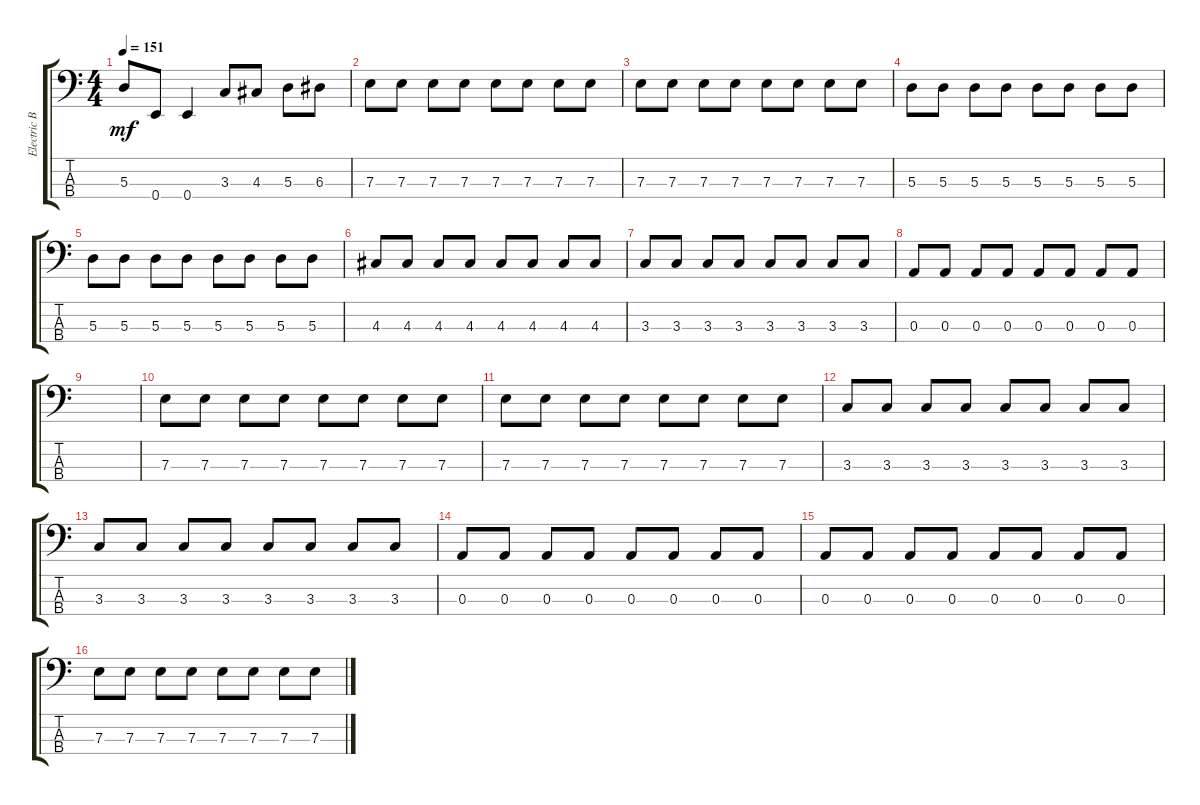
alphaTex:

\track ("Electric Bass" "Electric B") {instrument electricbassfinger}
\staff {score tabs}
\tuning (G2 D2 A1 E1) {hide}
\ts (4 4)
\tempo 151
\clef f4
\ks c
5.3.8{dy mf} 0.4.8 0.4.4 3.3.8 4.3.8 5.3.8 6.3.8 |
7.3.8 7.3.8 7.3.8 7.3.8 7.3.8 7.3.8 7.3.8 7.3.8 |
7.3.8 7.3.8 7.3.8 7.3.8 7.3.8 7.3.8 7.3.8 7.3.8 |
5.3.8 5.3.8 5.3.8 5.3.8 5.3.8 5.3.8 5.3.8 5.3.8 |
5.3.8 5.3.8 5.3.8 5.3.8 5.3.8 5.3.8 5.3.8 5.3.8 |
4.3.8 4.3.8 4.3.8 4.3.8 4.3.8 4.3.8 4.3.8 4.3.8 |
3.3.8 3.3.8 3.3.8 3.3.8 3.3.8 3.3.8 3.3.8 3.3.8 |
0.3.8 0.3.8 0.3.8 0.3.8 0.3.8 0.3.8 0.3.8 0.3.8 |
|
7.3.8 7.3.8 7.3.8 7.3.8 7.3.8 7.3.8 7.3.8 7.3.8 |
7.3.8 7.3.8 7.3.8 7.3.8 7.3.8 7.3.8 7.3.8 7.3.8 |
3.3.8 3.3.8 3.3.8 3.3.8 3.3.8 3.3.8 3.3.8 3.3.8 |
3.3.8 3.3.8 3.3.8 3.3.8 3.3.8 3.3.8 3.3.8 3.3.8 |
0.3.8 0.3.8 0.3.8 0.3.8 0.3.8 0.3.8 0.3.8 0.3.8 |
0.3.8 0.3.8 0.3.8 0.3.8 0.3.8 0.3.8 0.3.8 0.3.8 |
7.3.8 7.3.8 7.3.8 7.3.8 7.3.8 7.3.8 7.3.8 7.3.8
